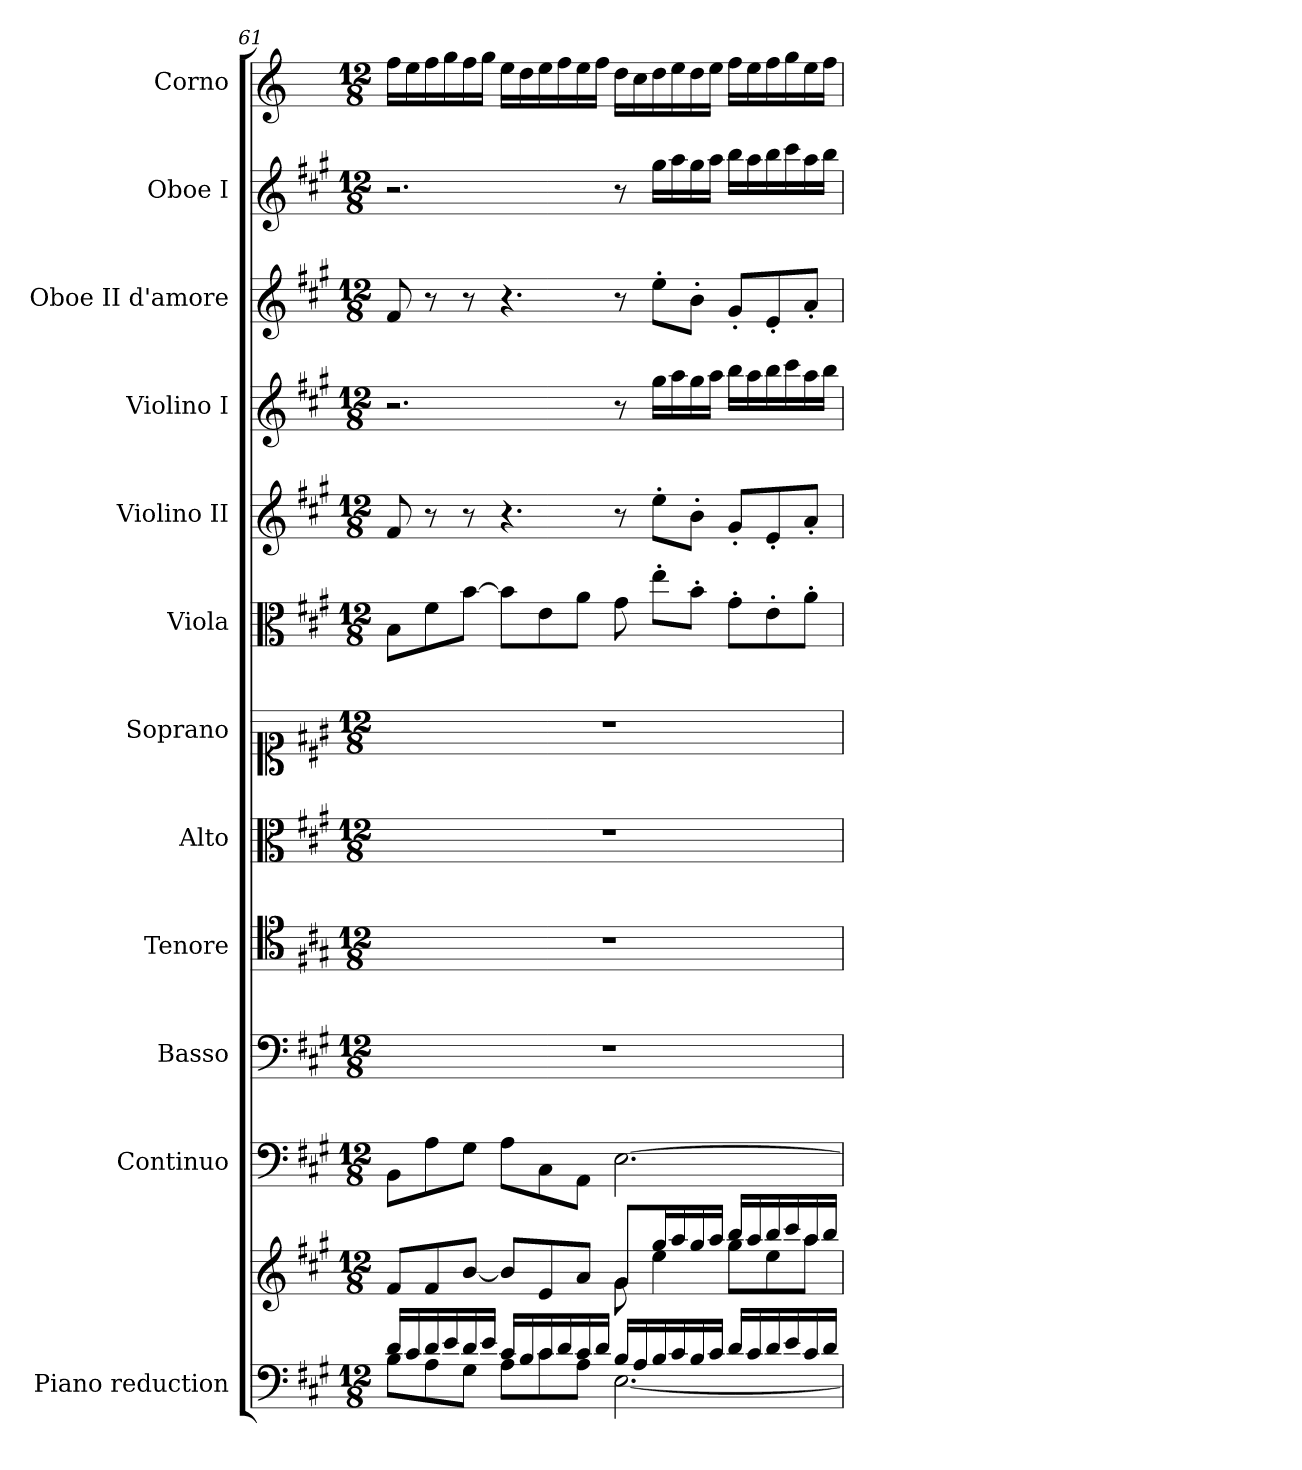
**kern	**kern	**kern	**kern	**kern	**kern	**kern	**kern	**kern	**kern	**kern	**kern	**kern
*part12	*part12	*part11	*part10	*part9	*part8	*part7	*part6	*part5	*part4	*part3	*part2	*part1
*staff13	*staff12	*staff11	*staff10	*staff9	*staff8	*staff7	*staff6	*staff5	*staff4	*staff3	*staff2	*staff1
*I"Piano reduction	*	*I"Continuo	*I"Basso	*I"Tenore	*I"Alto	*I"Soprano	*I"Viola	*I"Violino II	*I"Violino I	*I"Oboe II d'amore	*I"Oboe I	*I"Corno
*I'Pno	*	*	*	*	*	*	*I'Vla	*I'Vln	*I'Vln	*I'Ob	*I'Ob	*
!!LO:PB:g=z
*clefF4	*clefG2	*clefF4	*clefF4	*clefC4	*clefC3	*clefC1	*clefC3	*clefG2	*clefG2	*clefG2	*clefG2	*clefG2
*	*	*	*	*	*	*	*	*	*	*	*	*ITrd2c3
*k[f#c#g#]	*k[f#c#g#]	*k[f#c#g#]	*k[f#c#g#]	*k[f#c#g#]	*k[f#c#g#]	*k[f#c#g#]	*k[f#c#g#]	*k[f#c#g#]	*k[f#c#g#]	*k[f#c#g#]	*k[f#c#g#]	*k[f#c#g#]
*M12/8	*M12/8	*M12/8	*M12/8	*M12/8	*M12/8	*M12/8	*M12/8	*M12/8	*M12/8	*M12/8	*M12/8	*M12/8
=61	=61	=61	=61	=61	=61	=61	=61	=61	=61	=61	=61	=61
*^	*^	*	*	*	*	*	*	*	*	*	*	*
16d/LL	8B\L	8f#/L	2.ryy	8BB\L	1.r	1.r	1.r	1.r	8B\L	8f#/	2.r	8f#/	2.r	16dd\LL
16c#/	.	.	.	.	.	.	.	.	.	.	.	.	.	16cc#\
16d/	8A\	8f#/	.	8A\	.	.	.	.	8f#\	8r	.	8r	.	16dd\
16e/	.	.	.	.	.	.	.	.	.	.	.	.	.	16ee\
16d/	8G#\J	[>8b/J	.	8G#\J	.	.	.	.	[8b\J	8r	.	8r	.	16dd\
16e/JJ	.	.	.	.	.	.	.	.	.	.	.	.	.	16ee\JJ
16c#/LL	8A\L	8b/L]	.	8A\L	.	.	.	.	8b\L]	4.r	.	4.r	.	16cc#\LL
16B/	.	.	.	.	.	.	.	.	.	.	.	.	.	16b\
16c#/	8c#\	8e/	.	8C#\	.	.	.	.	8e\	.	.	.	.	16cc#\
16d/	.	.	.	.	.	.	.	.	.	.	.	.	.	16dd\
16c#/	8A\J	8a/J	.	8AA\J	.	.	.	.	8a\J	.	.	.	.	16cc#\
16d/JJ	.	.	.	.	.	.	.	.	.	.	.	.	.	16dd\JJ
16B/LL	[2.E\	8g#/L	8g#\	[2.E\	.	.	.	.	8g#\	8r	8r	8r	8r	16b\LL
16A/	.	.	.	.	.	.	.	.	.	.	.	.	.	16a\
16B/	.	16gg#/L	4ee\	.	.	.	.	.	8ee'\L	8ee'\L	16gg#\LL	8ee'\L	16gg#\LL	16b\
16c#/	.	16aa/	.	.	.	.	.	.	.	.	16aa\	.	16aa\	16cc#\
16B/	.	16gg#/	.	.	.	.	.	.	8b'\J	8b'\J	16gg#\	8b'\J	16gg#\	16b\
16c#/JJ	.	16aa/JJ	.	.	.	.	.	.	.	.	16aa\JJ	.	16aa\JJ	16cc#\JJ
16d/LL	.	16bb/LL	8gg#\L	.	.	.	.	.	8g#'\L	8g#'/L	16bb\LL	8g#'/L	16bb\LL	16dd\LL
16c#/	.	16aa/	.	.	.	.	.	.	.	.	16aa\	.	16aa\	16cc#\
16d/	.	16bb/	8ee\	.	.	.	.	.	8e'\	8e'/	16bb\	8e'/	16bb\	16dd\
16e/	.	16ccc#/	.	.	.	.	.	.	.	.	16ccc#\	.	16ccc#\	16ee\
16c#/	.	16aa/	8aa\J	.	.	.	.	.	8a'\J	8a'/J	16aa\	8a'/J	16aa\	16cc#\
16d/JJ	.	16bb/JJ	.	.	.	.	.	.	.	.	16bb\JJ	.	16bb\JJ	16dd\JJ
*v	*v	*	*	*	*	*	*	*	*	*	*	*	*	*
*	*v	*v	*	*	*	*	*	*	*	*	*	*	*
=	=	=	=	=	=	=	=	=	=	=	=	=
*-	*-	*-	*-	*-	*-	*-	*-	*-	*-	*-	*-	*-
